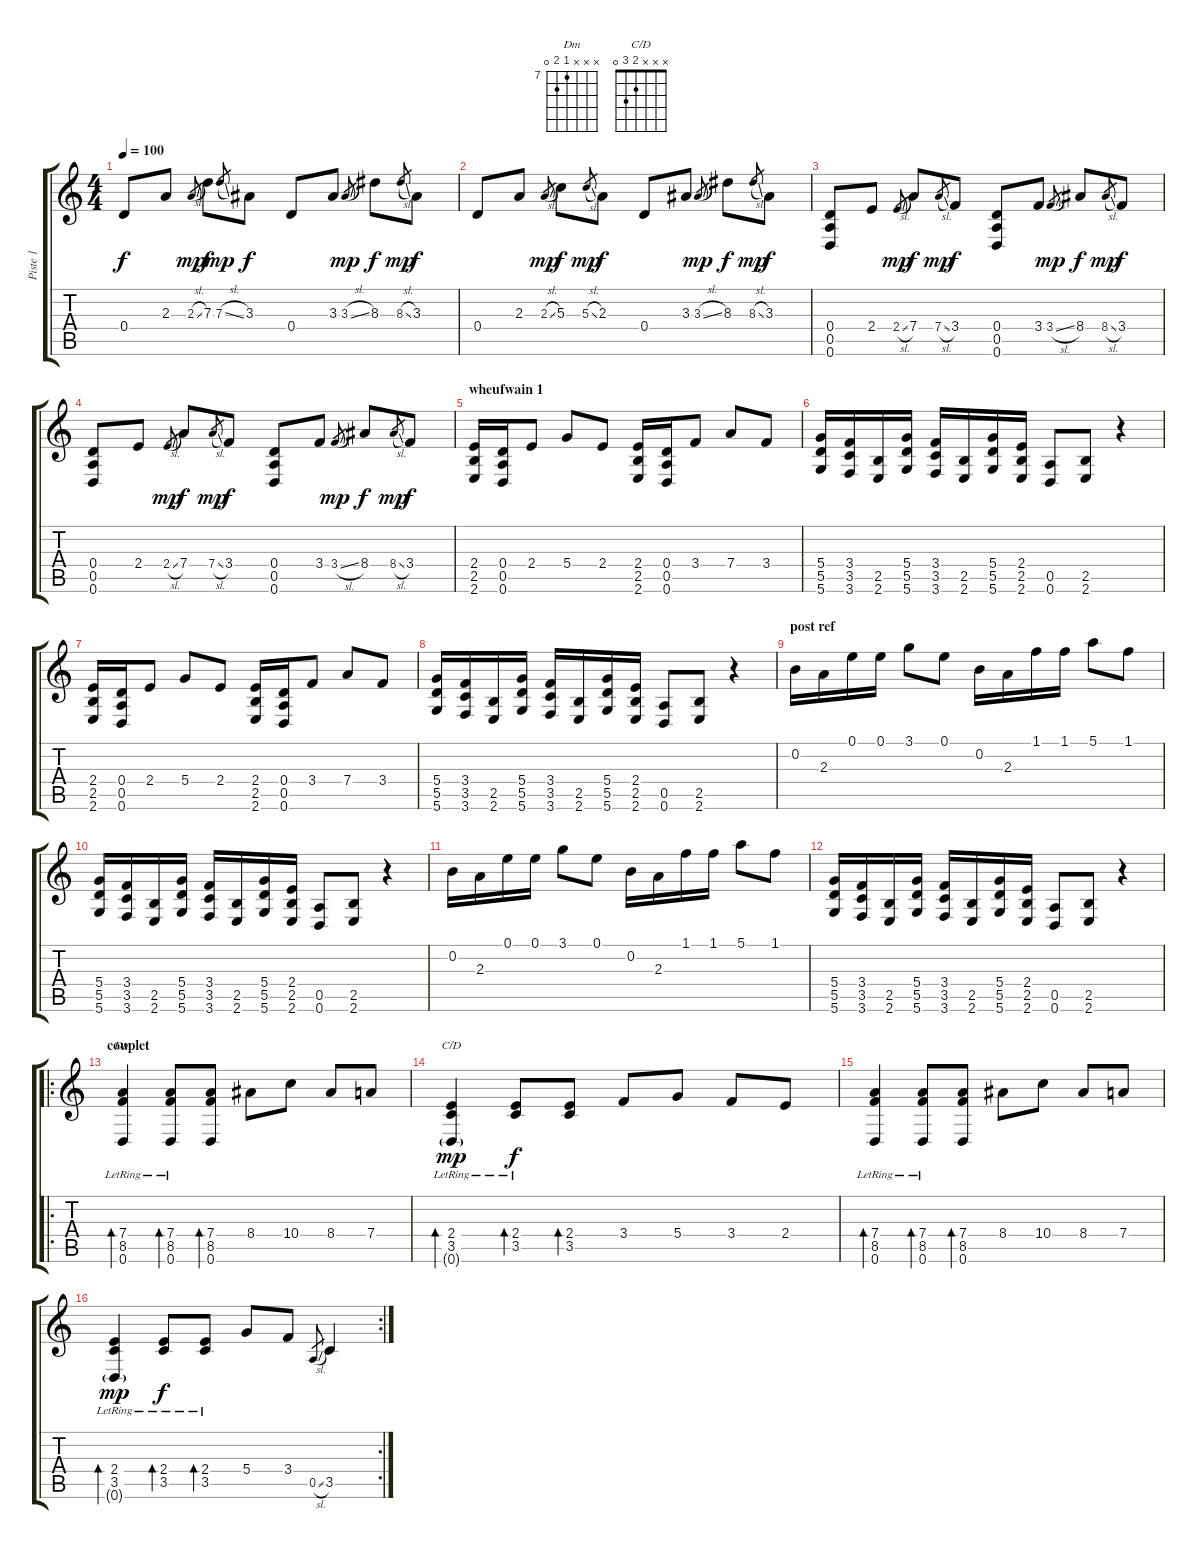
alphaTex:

\track ("Piste 1" "Piste 1") {instrument acousticguitarsteel}
\staff {score tabs}
\tuning (E4 B3 G3 D3 A2 D2) {hide}
\chord ("Dm" x x x 7 8 0) {firstfret 7}
\chord ("C/D" x x x 2 3 0)
\ts (4 4)
\tempo 100
\clef g2
\ks c
0.4.8{dy f instrument distortionguitar} 2.3.8{instrument distortionguitar} 2.3{sl}.8{gr dy mp} 7.3.8{dy f} 7.3{sl}.8{gr dy mp} 3.3.8{dy f} 0.4.8 3.3.8 3.3{sl}.8{gr dy mp} 8.3.8{dy f} 8.3{sl}.8{gr dy mp} 3.3.8{dy f} |
0.4.8{instrument distortionguitar} 2.3.8{instrument distortionguitar} 2.3{sl}.8{gr dy mp} 5.3.8{dy f} 5.3{sl}.8{gr dy mp} 2.3.8{dy f} 0.4.8 3.3.8 3.3{sl}.8{gr dy mp} 8.3.8{dy f} 8.3{sl}.8{gr dy mp} 3.3.8{dy f} |
(0.4 0.5 0.6).8{instrument distortionguitar} 2.4.8{instrument distortionguitar} 2.4{sl}.8{gr dy mp} 7.4.8{dy f} 7.4{sl}.8{gr dy mp} 3.4.8{dy f} (0.4 0.5 0.6).8 3.4.8 3.4{sl}.8{gr dy mp} 8.4.8{dy f} 8.4{sl}.8{gr dy mp} 3.4.8{dy f} |
(0.4 0.5 0.6).8{instrument distortionguitar} 2.4.8{instrument distortionguitar} 2.4{sl}.8{gr dy mp} 7.4.8{dy f} 7.4{sl}.8{gr dy mp} 3.4.8{dy f} (0.4 0.5 0.6).8 3.4.8 3.4{sl}.8{gr dy mp} 8.4.8{dy f} 8.4{sl}.8{gr dy mp} 3.4.8{dy f} |
\section ("" "wheufwain 1")
(2.4 2.5 2.6).16{instrument distortionguitar} (0.4 0.5 0.6).16 2.4.8 5.4.8 2.4.8 (2.4 2.5 2.6).16 (0.4 0.5 0.6).16 3.4.8 7.4.8 3.4.8 |
(5.4 5.5 5.6).16 (3.4 3.5 3.6).16 (2.5 2.6).16 (5.4 5.5 5.6).16 (3.4 3.5 3.6).16 (2.5 2.6).16 (5.4 5.5 5.6).16 (2.4 2.5 2.6).16 (0.5 0.6).8 (2.5 2.6).8 r.4 |
(2.4 2.5 2.6).16{instrument distortionguitar} (0.4 0.5 0.6).16 2.4.8 5.4.8 2.4.8 (2.4 2.5 2.6).16 (0.4 0.5 0.6).16 3.4.8 7.4.8 3.4.8 |
(5.4 5.5 5.6).16 (3.4 3.5 3.6).16 (2.5 2.6).16 (5.4 5.5 5.6).16 (3.4 3.5 3.6).16 (2.5 2.6).16 (5.4 5.5 5.6).16 (2.4 2.5 2.6).16 (0.5 0.6).8 (2.5 2.6).8 r.4 |
\section ("" "post ref")
0.2.16{instrument distortionguitar} 2.3.16 0.1.16 0.1.16 3.1.8 0.1.8 0.2.16 2.3.16 1.1.16 1.1.16 5.1.8 1.1.8 |
(5.4 5.5 5.6).16 (3.4 3.5 3.6).16 (2.5 2.6).16 (5.4 5.5 5.6).16 (3.4 3.5 3.6).16 (2.5 2.6).16 (5.4 5.5 5.6).16 (2.4 2.5 2.6).16 (0.5 0.6).8 (2.5 2.6).8 r.4 |
0.2.16{instrument distortionguitar} 2.3.16 0.1.16 0.1.16 3.1.8 0.1.8 0.2.16 2.3.16 1.1.16 1.1.16 5.1.8 1.1.8 |
(5.4 5.5 5.6).16 (3.4 3.5 3.6).16 (2.5 2.6).16 (5.4 5.5 5.6).16 (3.4 3.5 3.6).16 (2.5 2.6).16 (5.4 5.5 5.6).16 (2.4 2.5 2.6).16 (0.5 0.6).8 (2.5 2.6).8 r.4 |
\ro
\section ("" "couplet")
(7.4{lr} 8.5{lr} 0.6{lr}).4{bd 240 ch "Dm" instrument acousticguitarsteel} (7.4{lr} 8.5{lr} 0.6{lr}).8{bd 30} (7.4 8.5 0.6).8{bd 30} 8.4.8 10.4.8 8.4.8 7.4.8 |
(2.4{lr} 3.5{lr} 0.6{g}).4{bd 240 ch "C/D" dy mp} (2.4{lr} 3.5{lr}).8{bd 30 dy f} (2.4 3.5).8{bd 30} 3.4.8 5.4.8 3.4.8 2.4.8 |
(7.4{lr} 8.5{lr} 0.6{lr}).4{bd 240 instrument acousticguitarsteel} (7.4{lr} 8.5{lr} 0.6{lr}).8{bd 30} (7.4 8.5 0.6).8{bd 30} 8.4.8 10.4.8 8.4.8 7.4.8 |
\rc 2
(2.4{lr} 3.5{lr} 0.6{g}).4{bd 240 dy mp} (2.4{lr} 3.5{lr}).8{bd 30 dy f} (2.4{lr} 3.5{lr}).8{bd 30} 5.4.8 3.4.8 0.5{sl}.8{gr} 3.5.4
